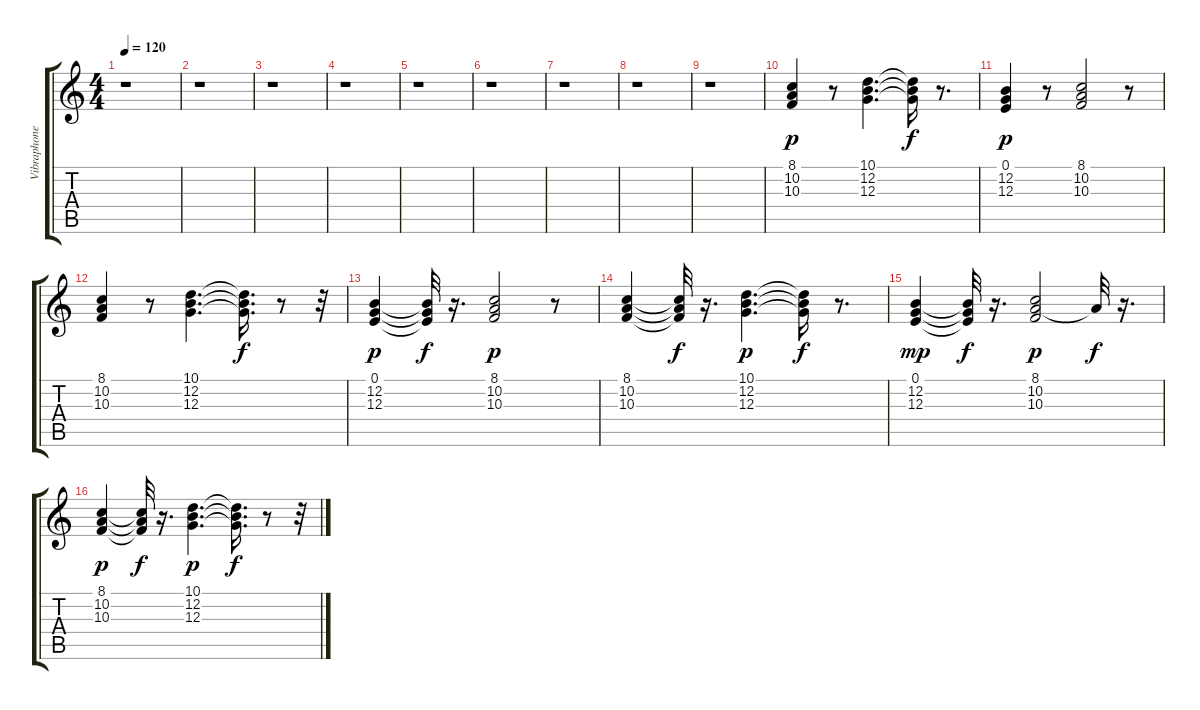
\track ("Vibraphone" "Vibraphone") {instrument vibraphone}
\staff {score tabs}
\tuning (E4 B3 G3 D3 A2 E2) {hide}
\ts (4 4)
\tempo 120
\clef g2
\ks c
r.1{dy f} |
r.1 |
r.1 |
r.1 |
r.1 |
r.1 |
r.1 |
r.1 |
r.1 |
(8.1 10.2 10.3).4{dy p} r.8 (10.1 12.2 12.3).4{d} (10.1{t} 12.2{t} 12.3{t}).16{dy f} r.8{d} |
(0.1 12.2 12.3).4{dy p} r.8 (8.1 10.2 10.3).2 r.8 |
(8.1 10.2 10.3).4 r.8 (10.1 12.2 12.3).4{d} (10.1{t} 12.2{t} 12.3{t}).16{d dy f} r.8 r.32 |
(0.1 12.2 12.3).4{dy p} (0.1{t} 12.2{t} 12.3{t}).32{dy f} r.16{d} (8.1 10.2 10.3).2{dy p} r.8 |
(8.1 10.2 10.3).4 (8.1{t} 10.2{t} 10.3{t}).32{dy f} r.16{d} (10.1 12.2 12.3).4{d dy p} (10.1{t} 12.2{t} 12.3{t}).16{dy f} r.8{d} |
(0.1 12.2 12.3).4{dy mp} (0.1{t} 12.2{t} 12.3{t}).32{dy f} r.16{d} (8.1 10.2 10.3).2{dy p} 10.2{t}.32{dy f} r.16{d} |
(8.1 10.2 10.3).4{dy p} (8.1{t} 10.2{t} 10.3{t}).32{dy f} r.16{d} (10.1 12.2 12.3).4{d dy p} (10.1{t} 12.2{t} 12.3{t}).16{d dy f} r.8 r.32
